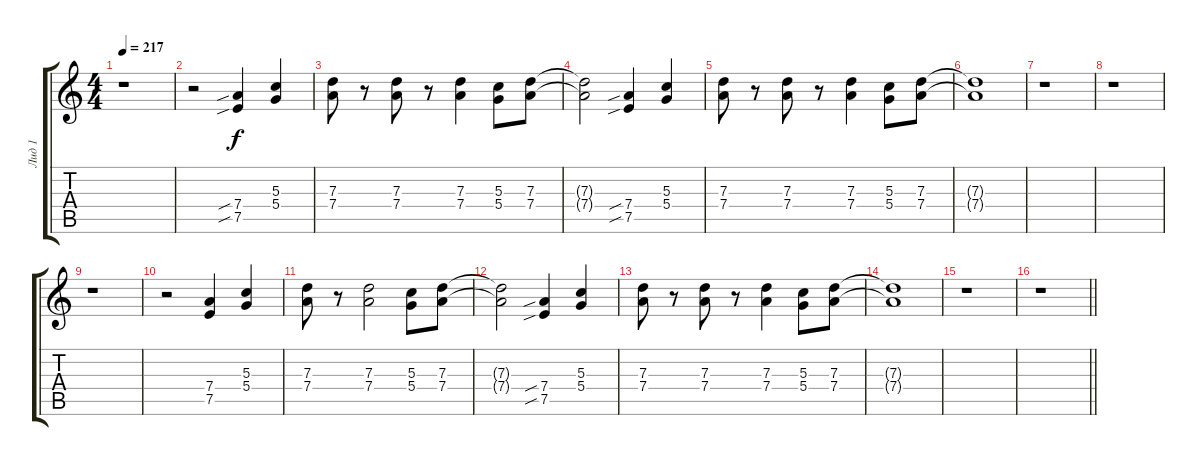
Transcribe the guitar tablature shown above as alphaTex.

\track ("Лид 1" "Лид 1") {instrument overdrivenguitar}
\staff {score tabs}
\tuning (E4 B3 G3 D3 A2 E2) {hide}
\ts (4 4)
\tempo 217
\clef g2
\ks c
r.1{dy f} |
r.2 (7.4{sib} 7.5{sib}).4 (5.3 5.4).4 |
(7.3 7.4).8 r.8 (7.3 7.4).8 r.8 (7.3 7.4).4 (5.3 5.4).8 (7.3 7.4).8 |
(7.3{t} 7.4{t}).2 (7.4{sib} 7.5{sib}).4 (5.3 5.4).4 |
(7.3 7.4).8 r.8 (7.3 7.4).8 r.8 (7.3 7.4).4 (5.3 5.4).8 (7.3 7.4).8 |
(7.3{t} 7.4{t}).1 |
r.1 |
r.1 |
r.1 |
r.2 (7.4 7.5).4 (5.3 5.4).4 |
(7.3 7.4).8 r.8 (7.3 7.4).2 (5.3 5.4).8 (7.3 7.4).8 |
(7.3{t} 7.4{t}).2 (7.4{sib} 7.5{sib}).4 (5.3 5.4).4 |
(7.3 7.4).8 r.8 (7.3 7.4).8 r.8 (7.3 7.4).4 (5.3 5.4).8 (7.3 7.4).8 |
(7.3{t} 7.4{t}).1 |
r.1 |
\barLineRight lightlight
r.1
